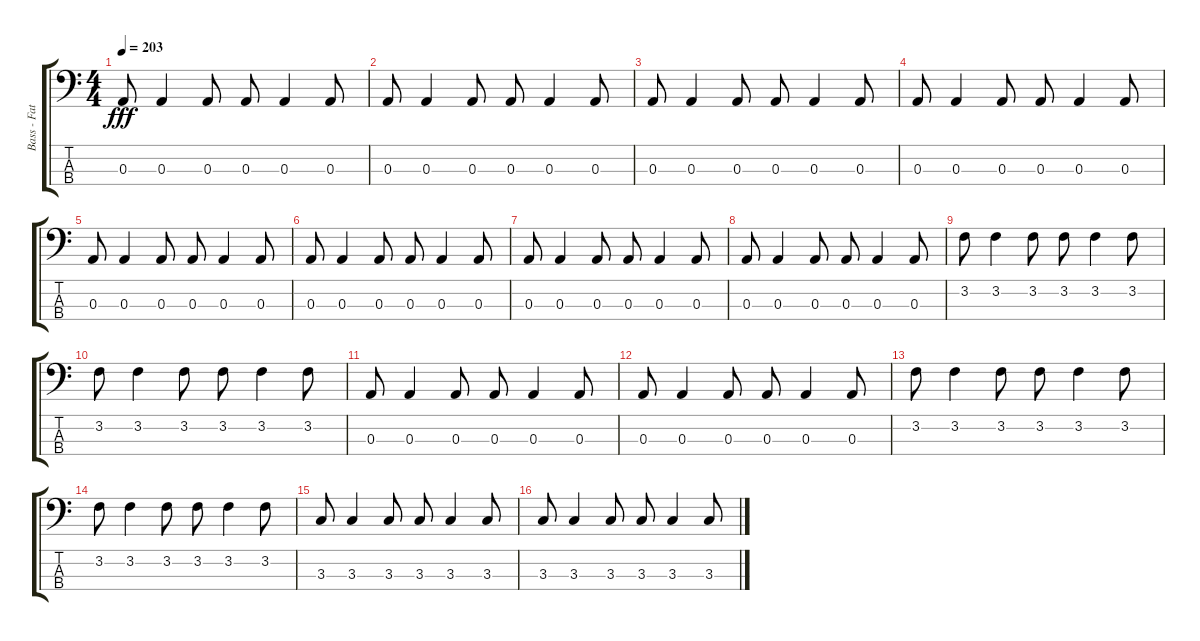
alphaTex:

\track ("Bass - Fat Mike" "Bass - Fat") {instrument electricbasspick}
\staff {score tabs}
\tuning (G2 D2 A1 E1) {hide}
\ts (4 4)
\tempo 203
\clef f4
\ks c
0.3.8{dy fff} 0.3.4 0.3.8 0.3.8 0.3.4 0.3.8 |
0.3.8 0.3.4 0.3.8 0.3.8 0.3.4 0.3.8 |
0.3.8 0.3.4 0.3.8 0.3.8 0.3.4 0.3.8 |
0.3.8 0.3.4 0.3.8 0.3.8 0.3.4 0.3.8 |
0.3.8 0.3.4 0.3.8 0.3.8 0.3.4 0.3.8 |
0.3.8 0.3.4 0.3.8 0.3.8 0.3.4 0.3.8 |
0.3.8 0.3.4 0.3.8 0.3.8 0.3.4 0.3.8 |
0.3.8 0.3.4 0.3.8 0.3.8 0.3.4 0.3.8 |
3.2.8 3.2.4 3.2.8 3.2.8 3.2.4 3.2.8 |
3.2.8 3.2.4 3.2.8 3.2.8 3.2.4 3.2.8 |
0.3.8 0.3.4 0.3.8 0.3.8 0.3.4 0.3.8 |
0.3.8 0.3.4 0.3.8 0.3.8 0.3.4 0.3.8 |
3.2.8 3.2.4 3.2.8 3.2.8 3.2.4 3.2.8 |
3.2.8 3.2.4 3.2.8 3.2.8 3.2.4 3.2.8 |
3.3.8 3.3.4 3.3.8 3.3.8 3.3.4 3.3.8 |
3.3.8 3.3.4 3.3.8 3.3.8 3.3.4 3.3.8
